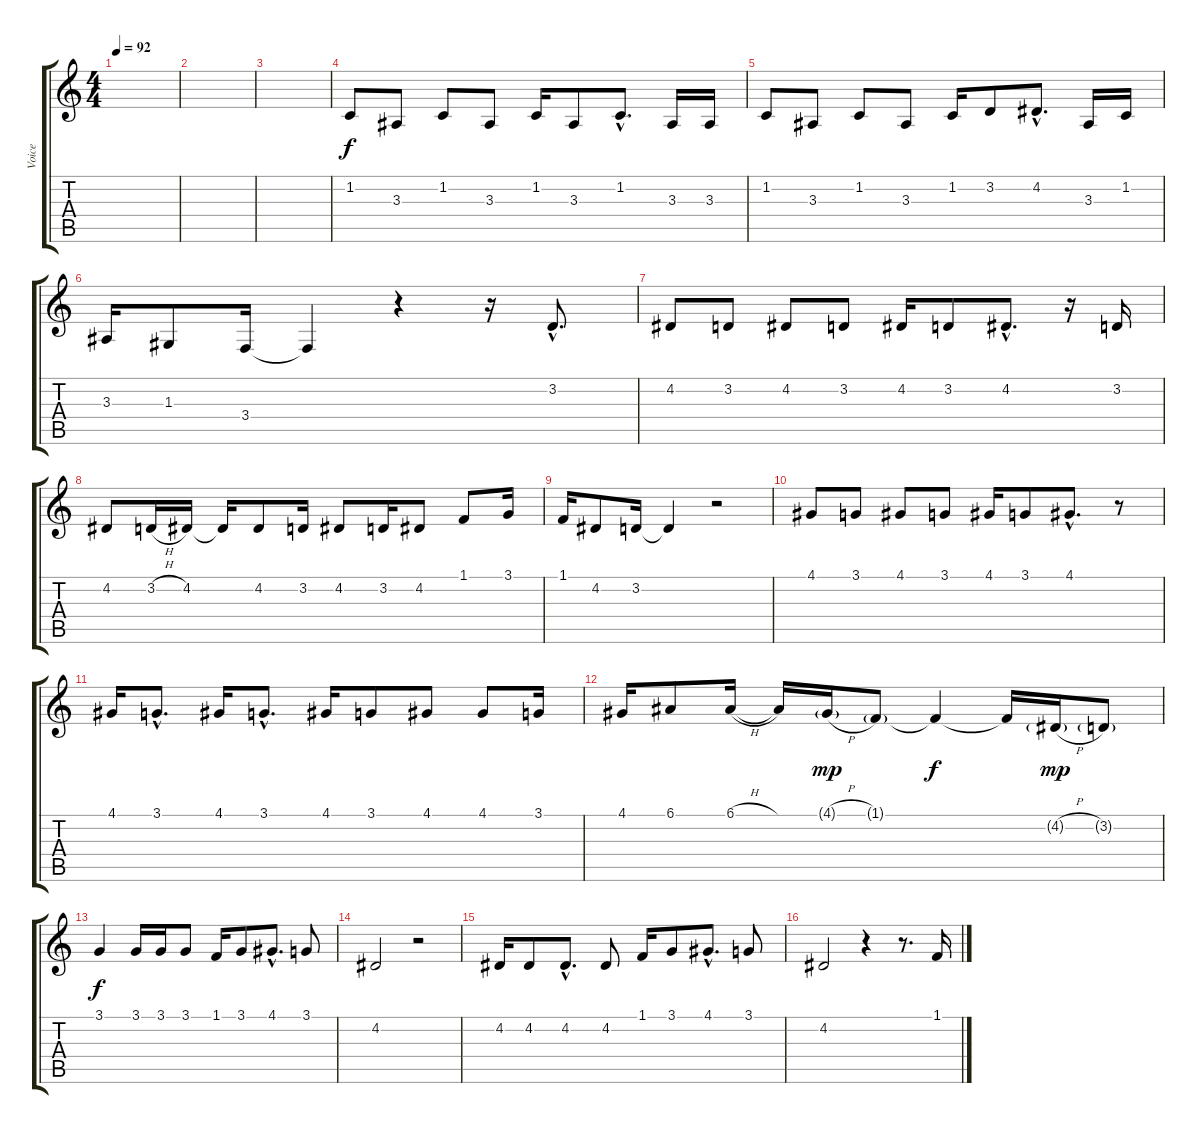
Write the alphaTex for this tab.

\track ("Voice" "Voice") {instrument lead2sawtooth}
\staff {score tabs}
\tuning (E4 B3 G3 D3 A2 E2) {hide}
\ts (4 4)
\tempo 92
\clef g2
\ks c
|
|
|
1.2.8 3.3.8 1.2.8 3.3.8 1.2.16 3.3.8 1.2{hac}.8{d} 3.3.16 3.3.16 |
1.2.8 3.3.8 1.2.8 3.3.8 1.2.16 3.2.8 4.2{hac}.8{d} 3.3.16 1.2.16 |
3.3.16 1.3.8 3.4.16 3.4{t}.4 r.4 r.16 3.2{hac}.8{d} |
4.2.8 3.2.8 4.2.8 3.2.8 4.2.16 3.2.8 4.2{hac}.8{d} r.16 3.2.16 |
4.2.8 3.2{h}.16 4.2.16 4.2{t}.16 4.2.8 3.2.16 4.2.8 3.2.16 4.2.8 1.1.8 3.1.16 |
1.1.16 4.2.8 3.2.16 3.2{t}.4 r.2 |
4.1.8 3.1.8 4.1.8 3.1.8 4.1.16 3.1.8 4.1{hac}.8{d} r.8 |
4.1.16 3.1{hac}.8{d} 4.1.16 3.1{hac}.8{d} 4.1.16 3.1.8 4.1.8 4.1.8 3.1.16 |
4.1.16 6.1.8 6.1{h}.16 6.1{t}.16 4.1{h g}.16{dy mp} 1.1{g}.8 1.1{t}.4{dy f} 1.1{t}.16 4.2{h g}.16{dy mp} 3.2{g}.8 |
3.1.4{dy f} 3.1.16 3.1.16 3.1.8 1.1.16 3.1.8 4.1{hac}.8{d} 3.1.8 |
4.2.2 r.2 |
4.2.16 4.2.8 4.2{hac}.8{d} 4.2.8 1.1.16 3.1.8 4.1{hac}.8{d} 3.1.8 |
4.2.2 r.4 r.8{d} 1.1.16
